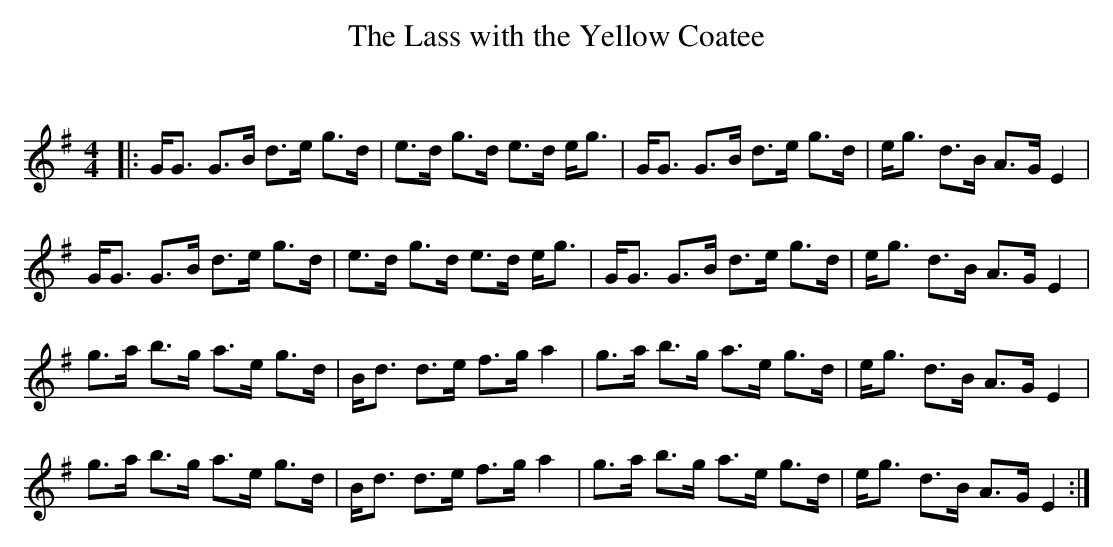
X:1
T: The Lass with the Yellow Coatee
C:
Q: 128
K:Em
M:4/4
L:1/16
|:GG3 G3B d3e g3d|e3d g3d e3d eg3|GG3 G3B d3e g3d|eg3 d3B A3G E4|
GG3 G3B d3e g3d|e3d g3d e3d eg3|GG3 G3B d3e g3d|eg3 d3B A3G E4|
g3a b3g a3e g3d|Bd3 d3e f3g a4|g3a b3g a3e g3d|eg3 d3B A3G E4|
g3a b3g a3e g3d|Bd3 d3e f3g a4|g3a b3g a3e g3d|eg3 d3B A3G E4:|
